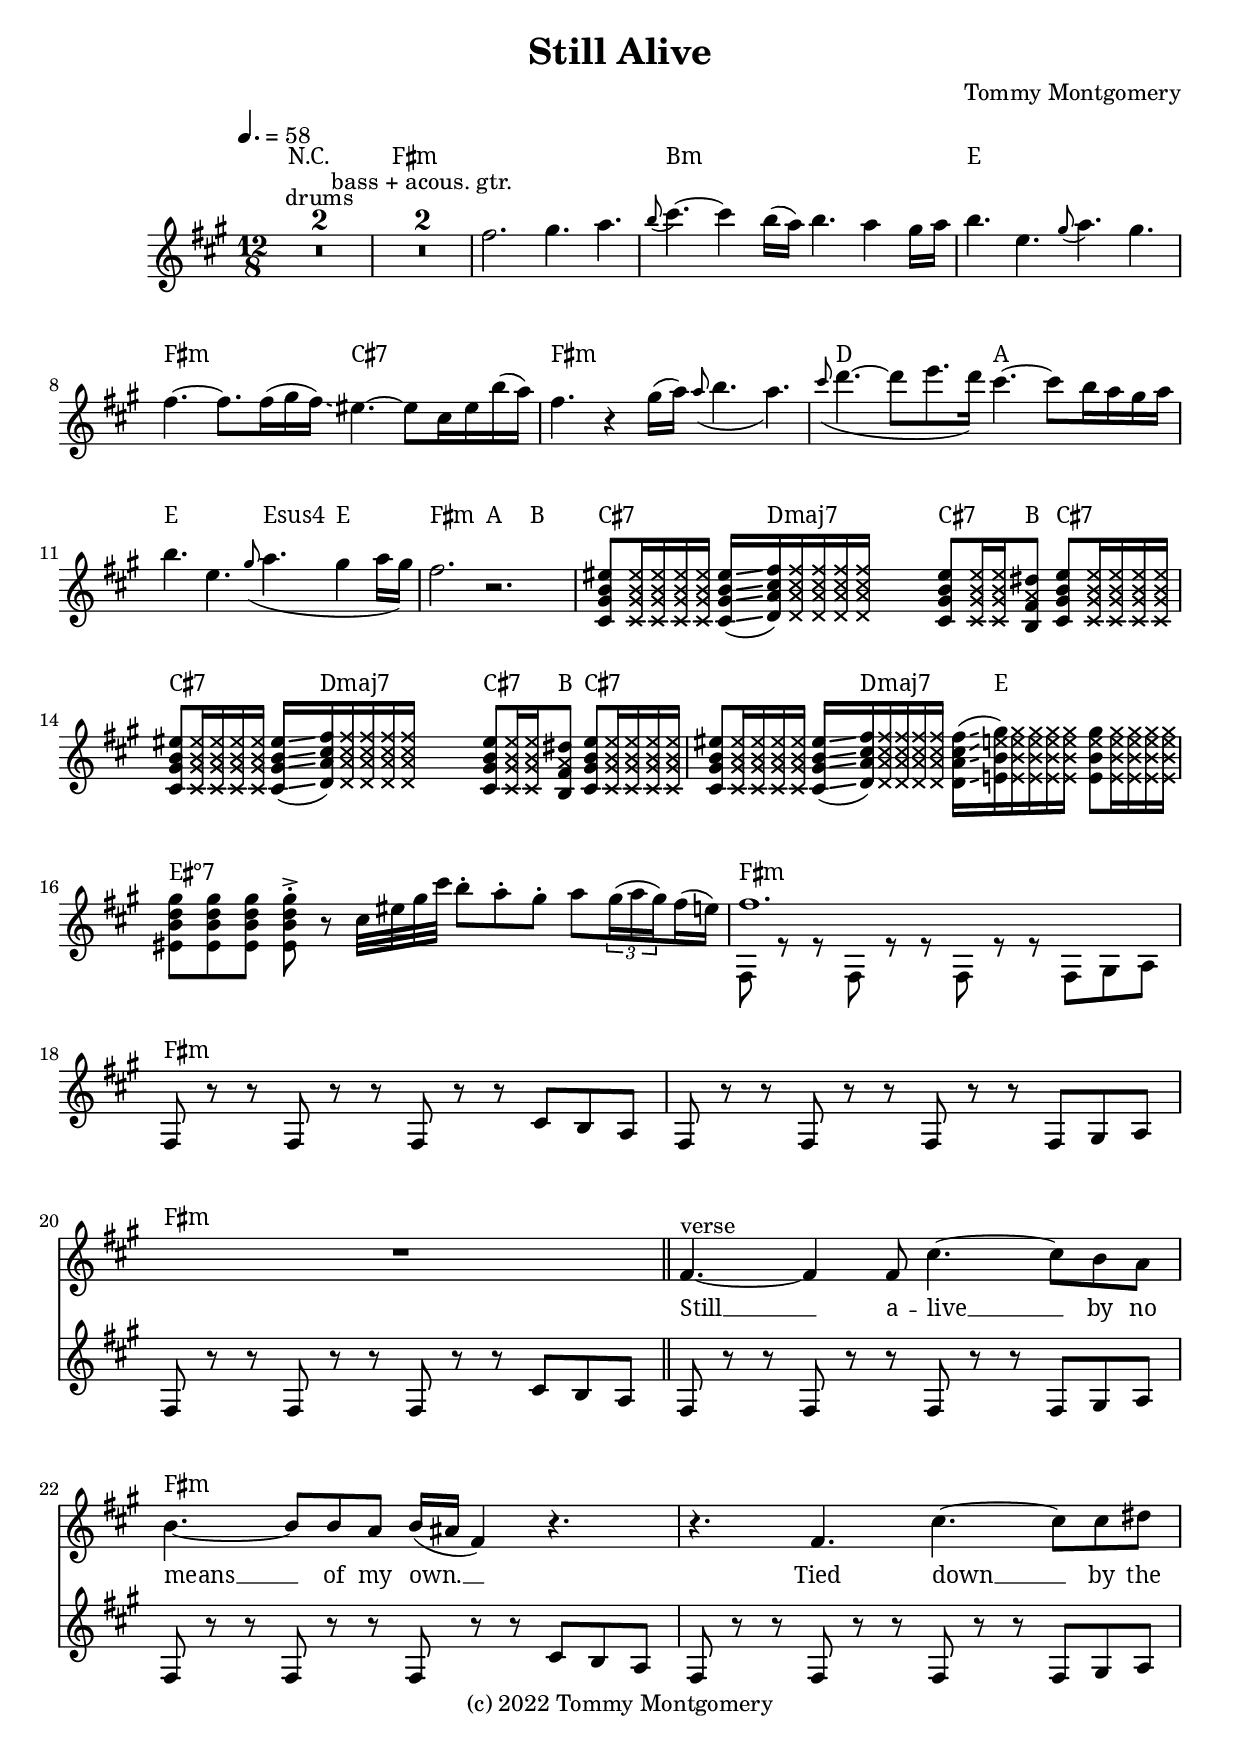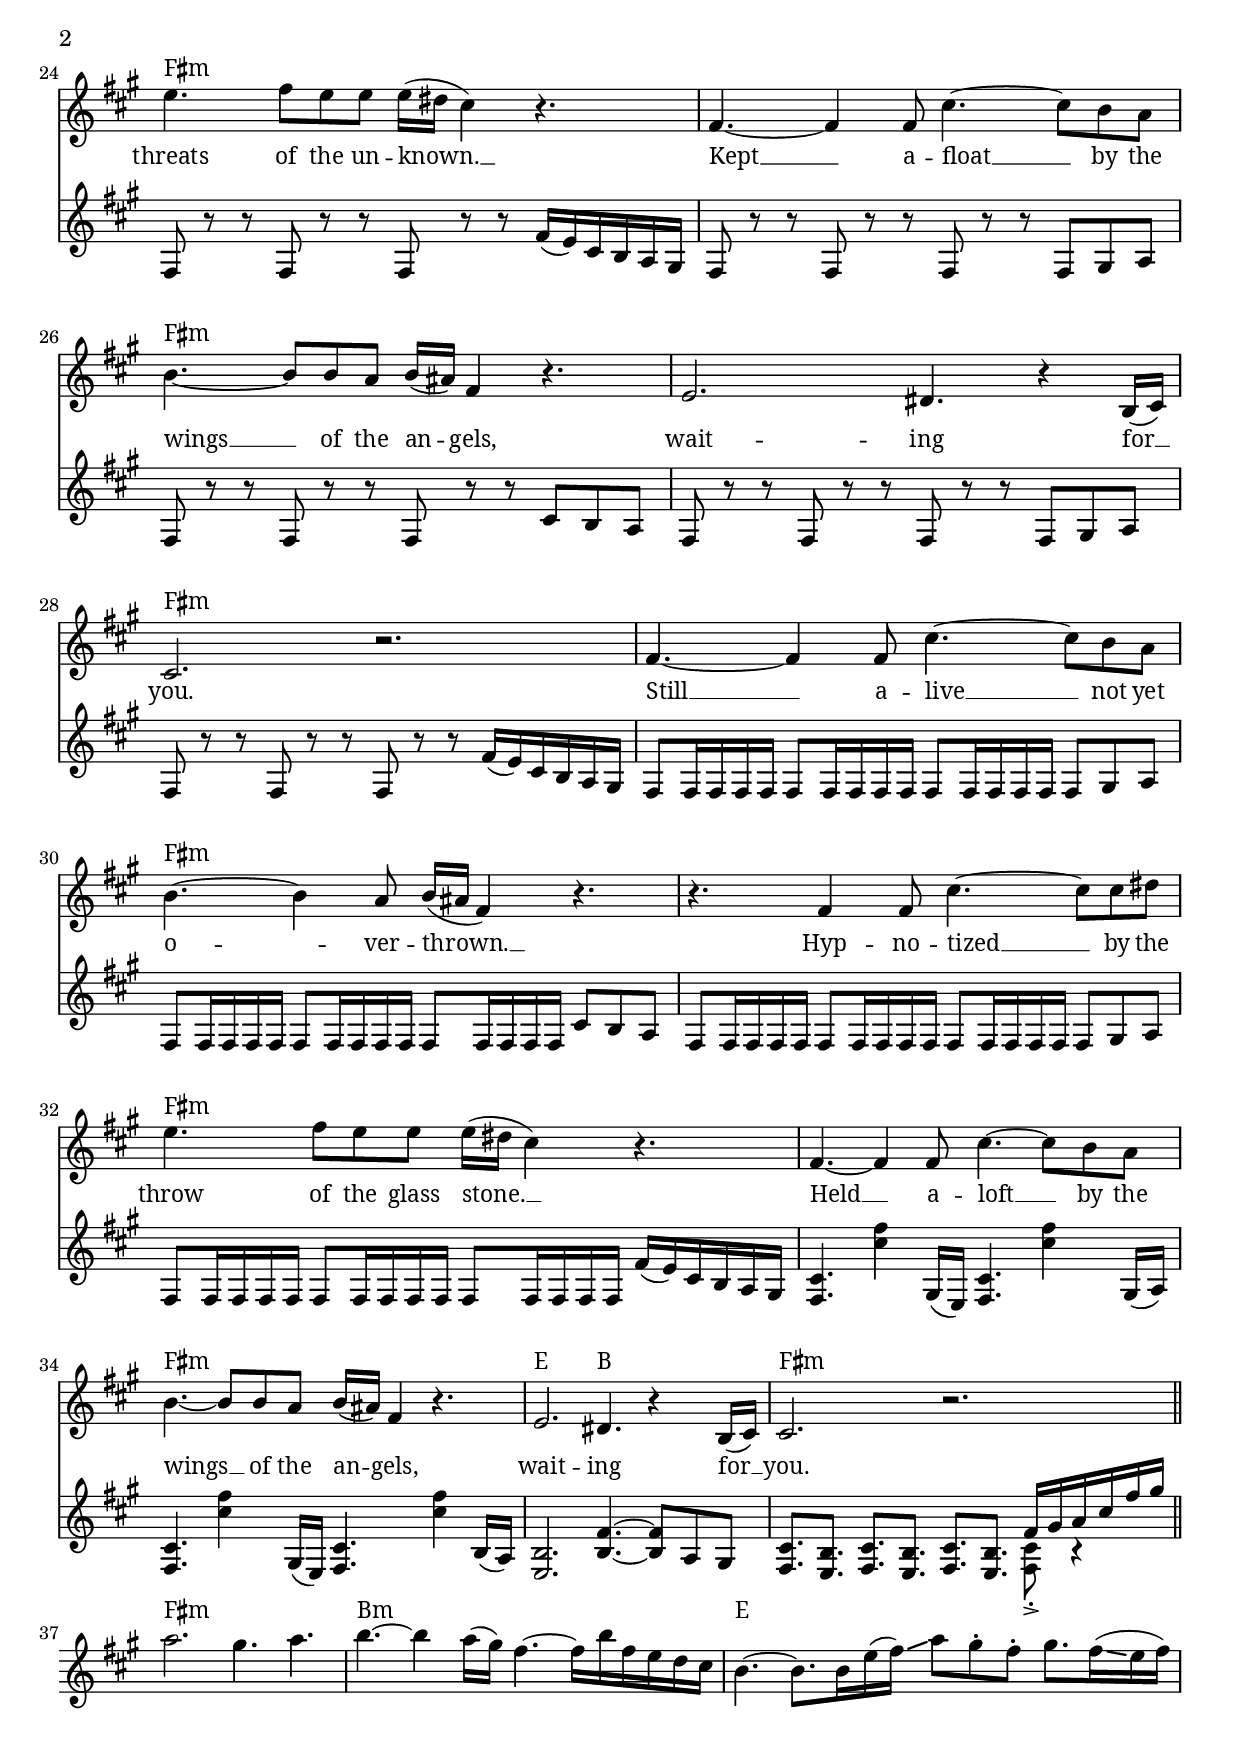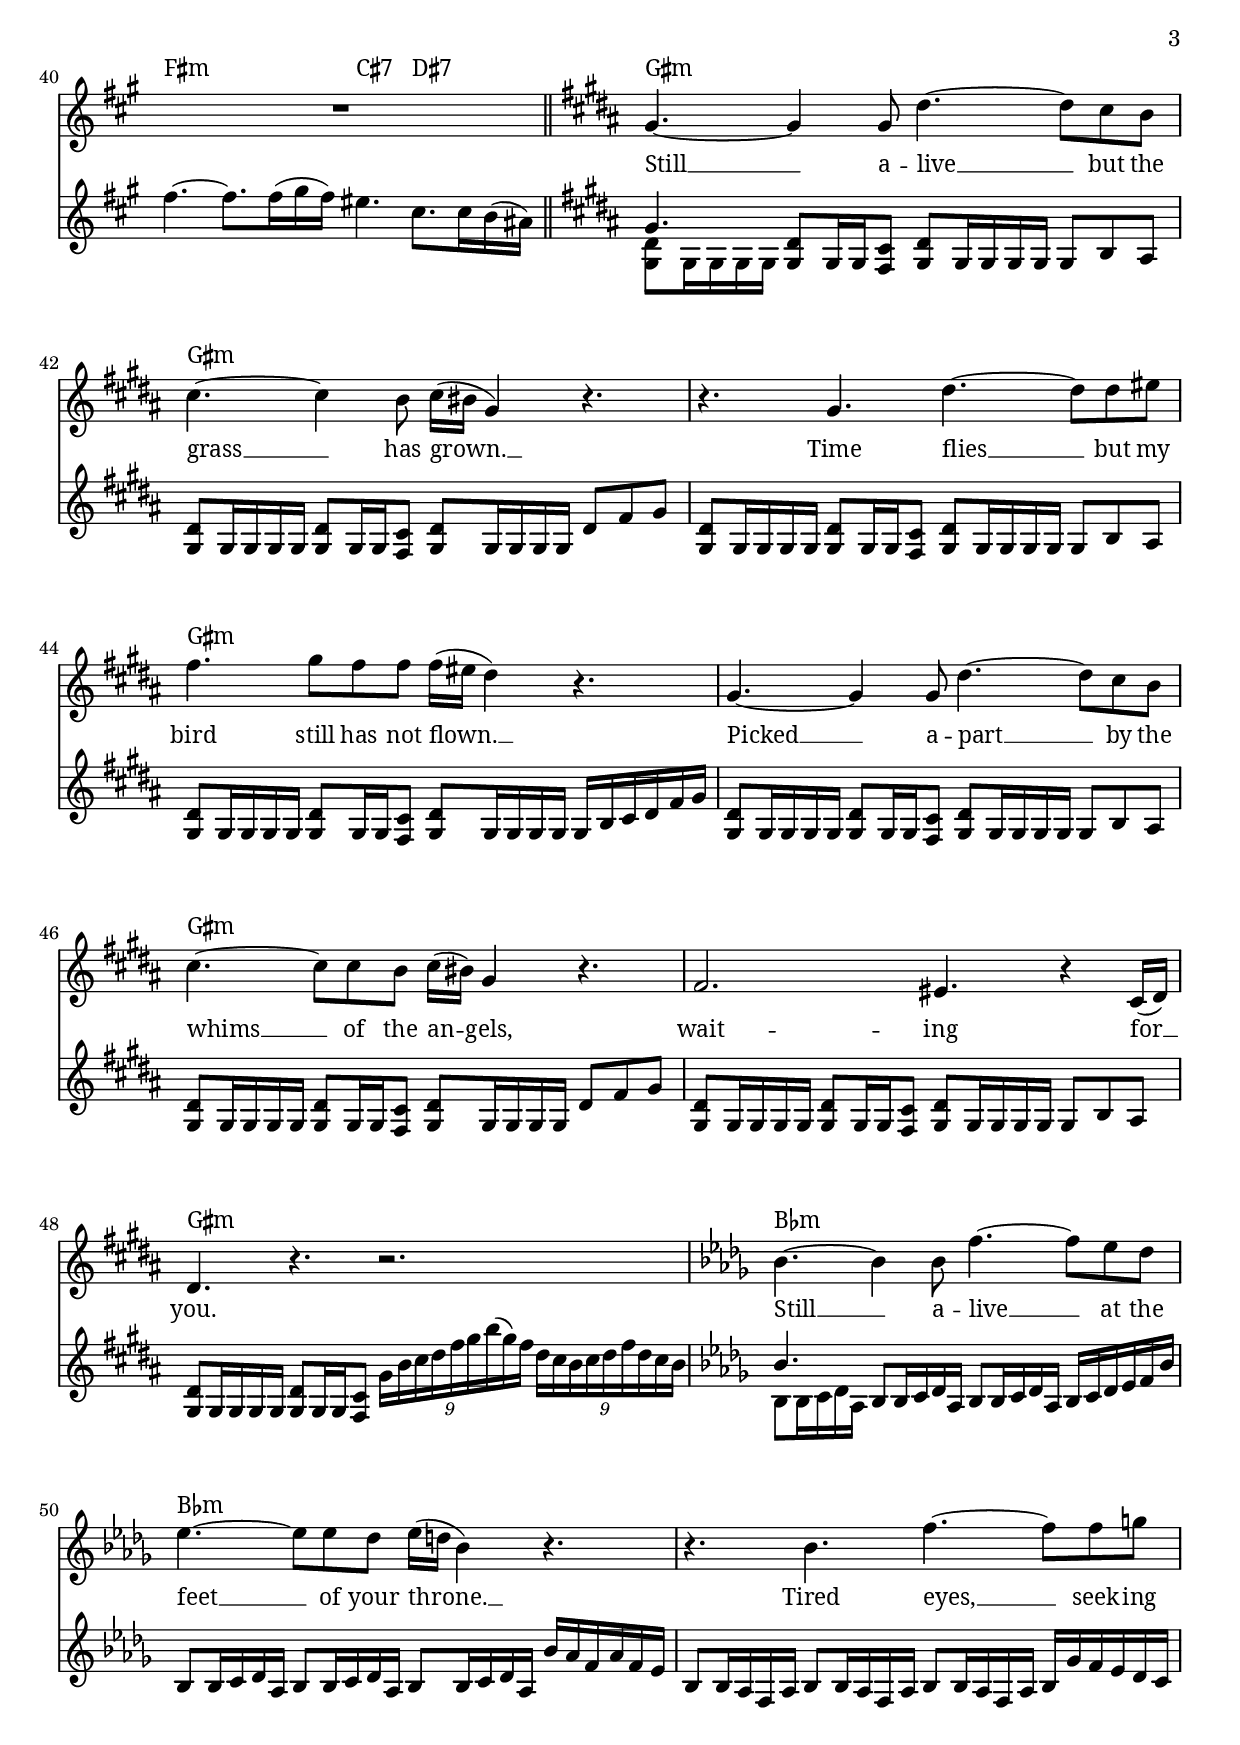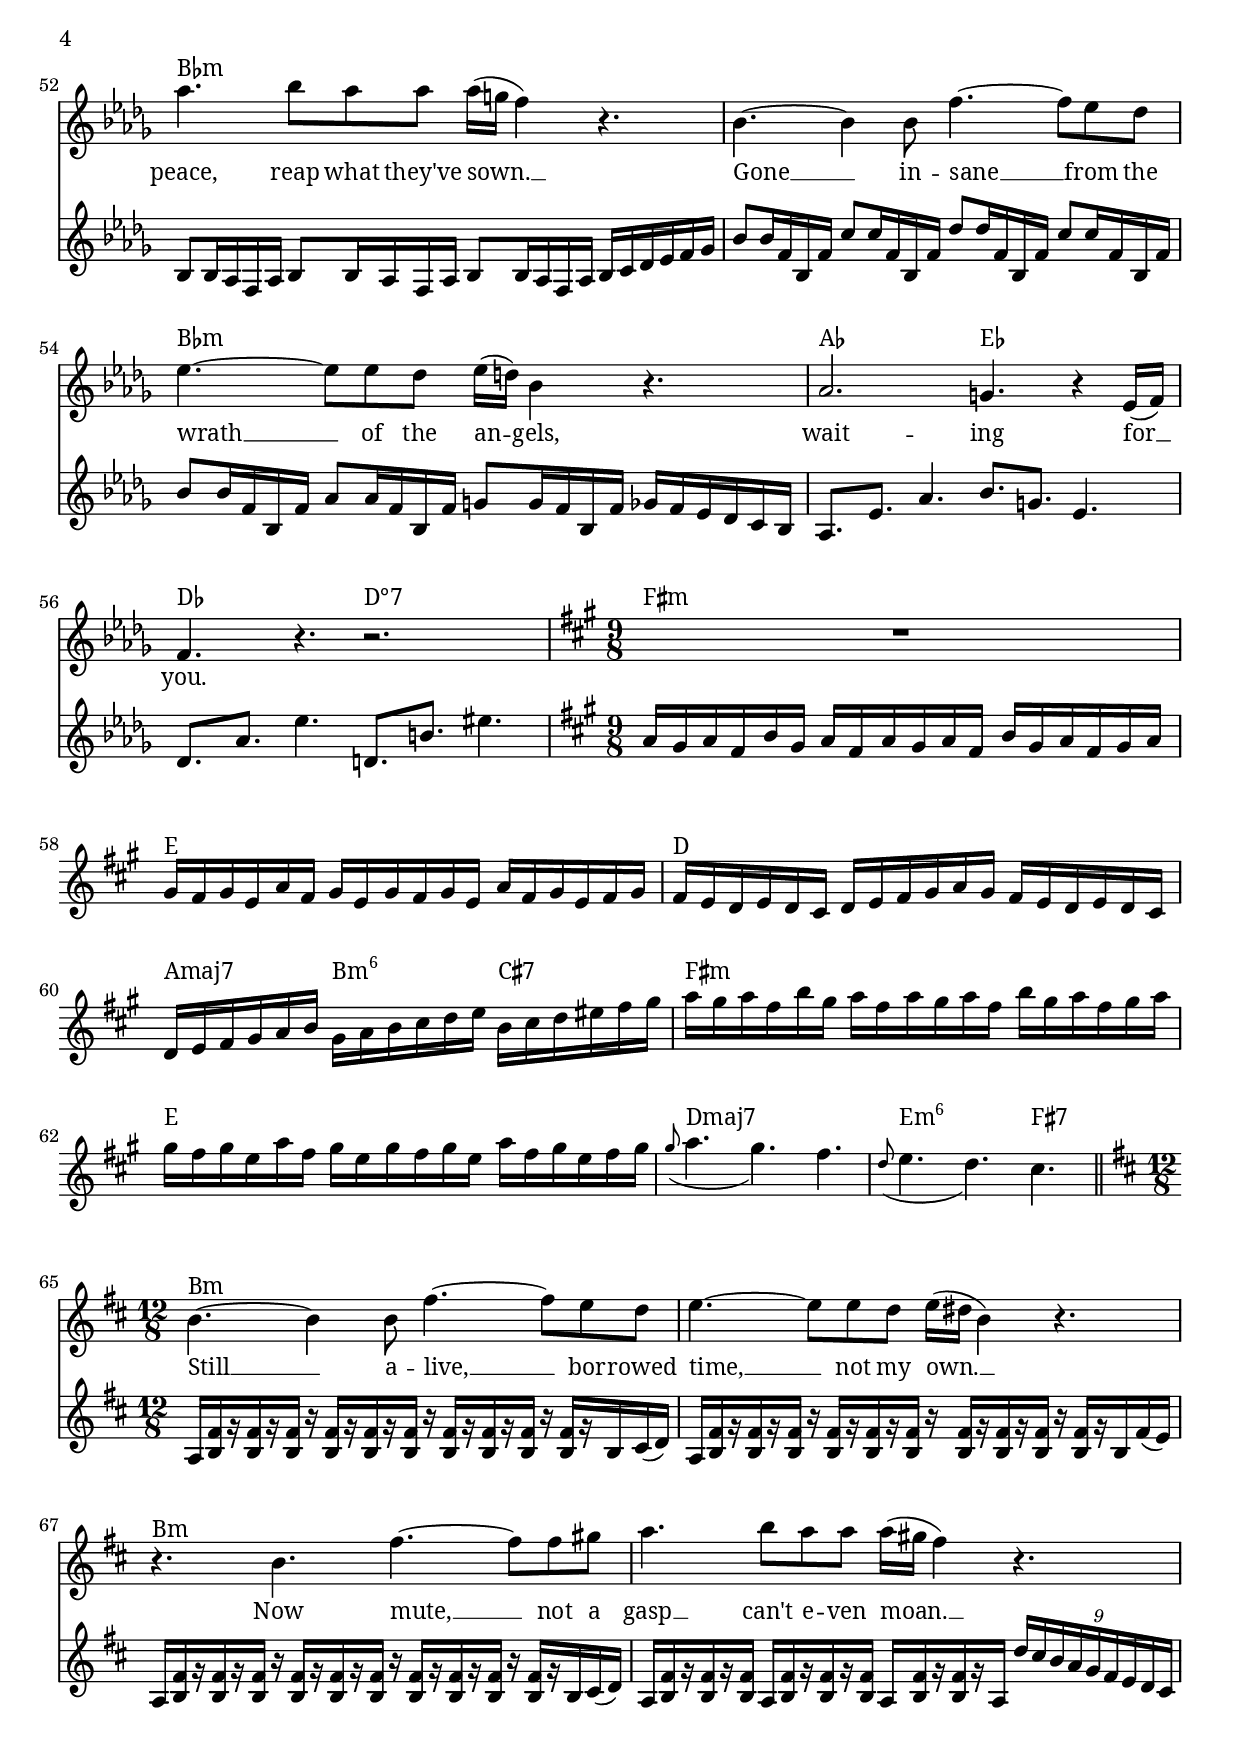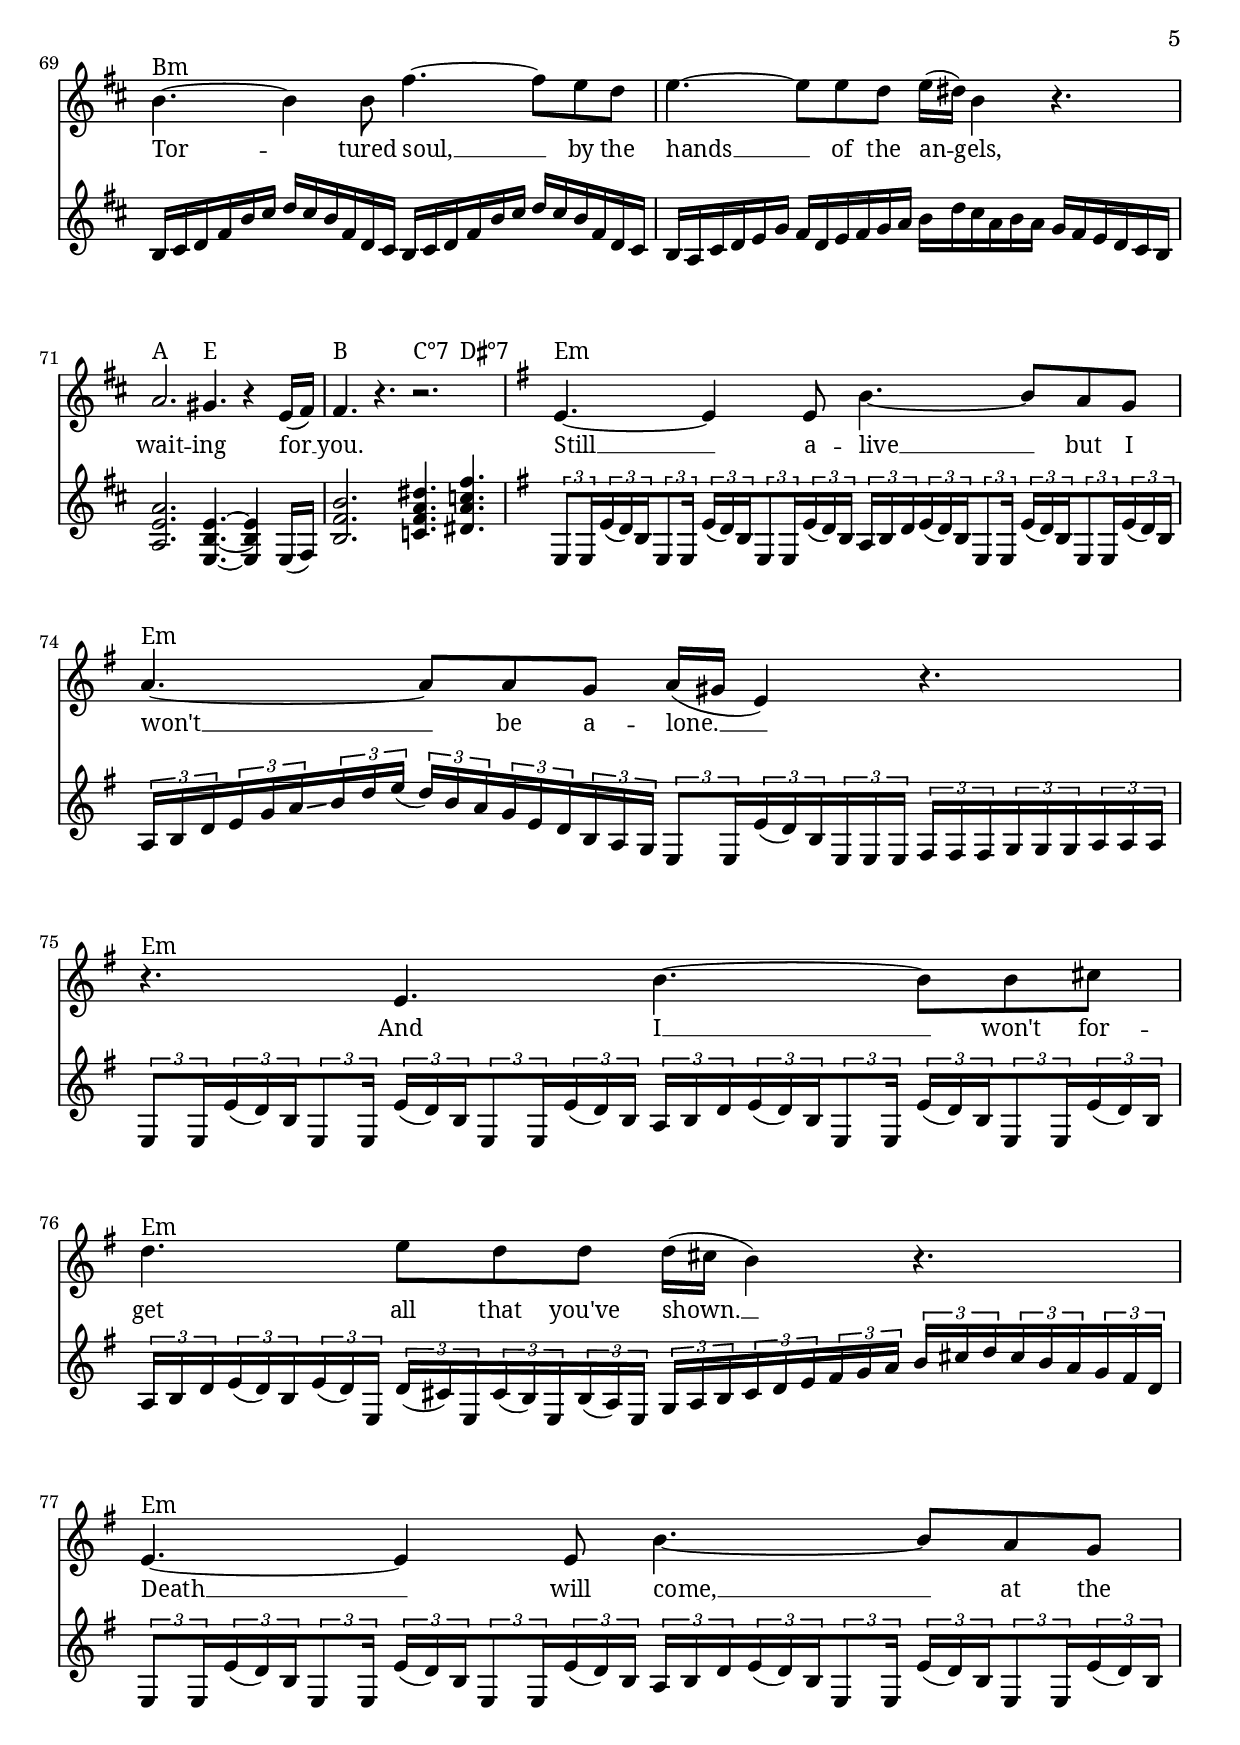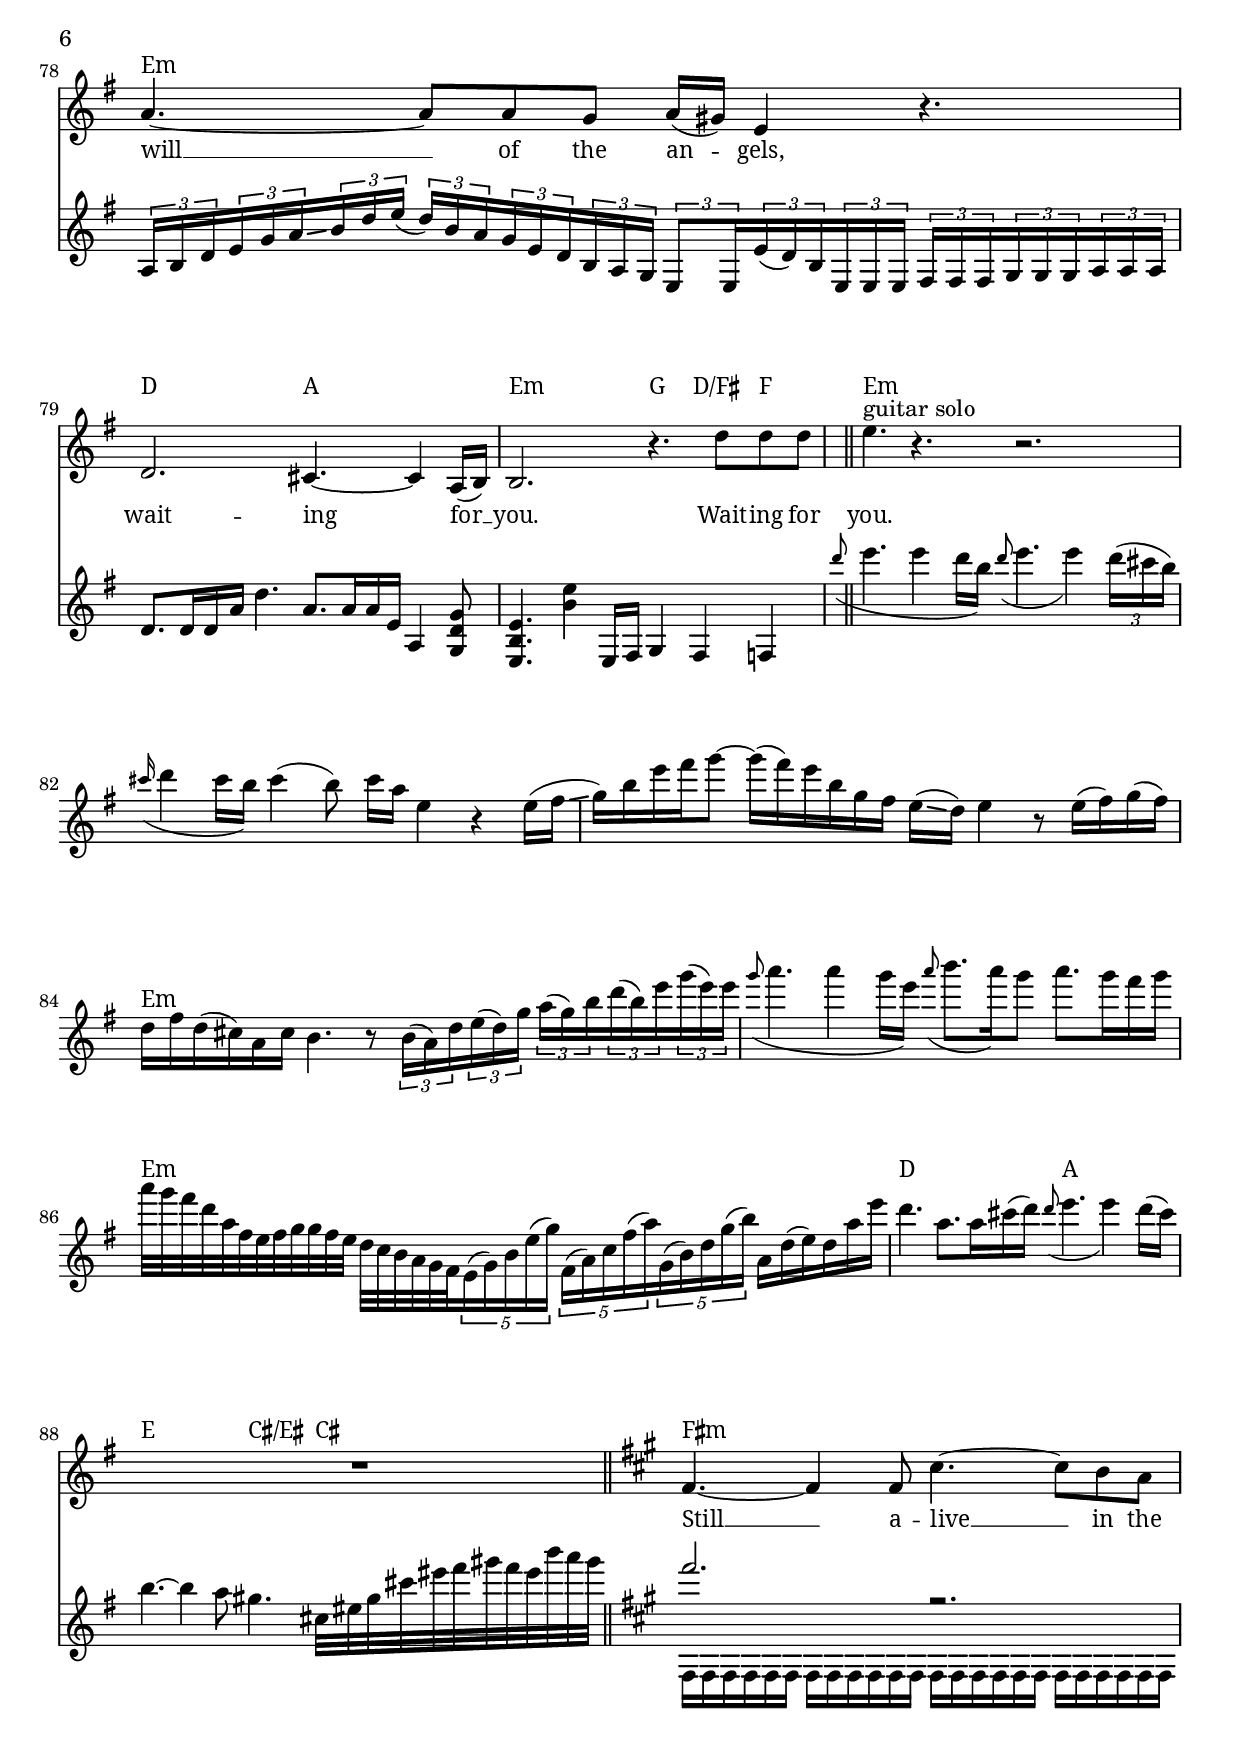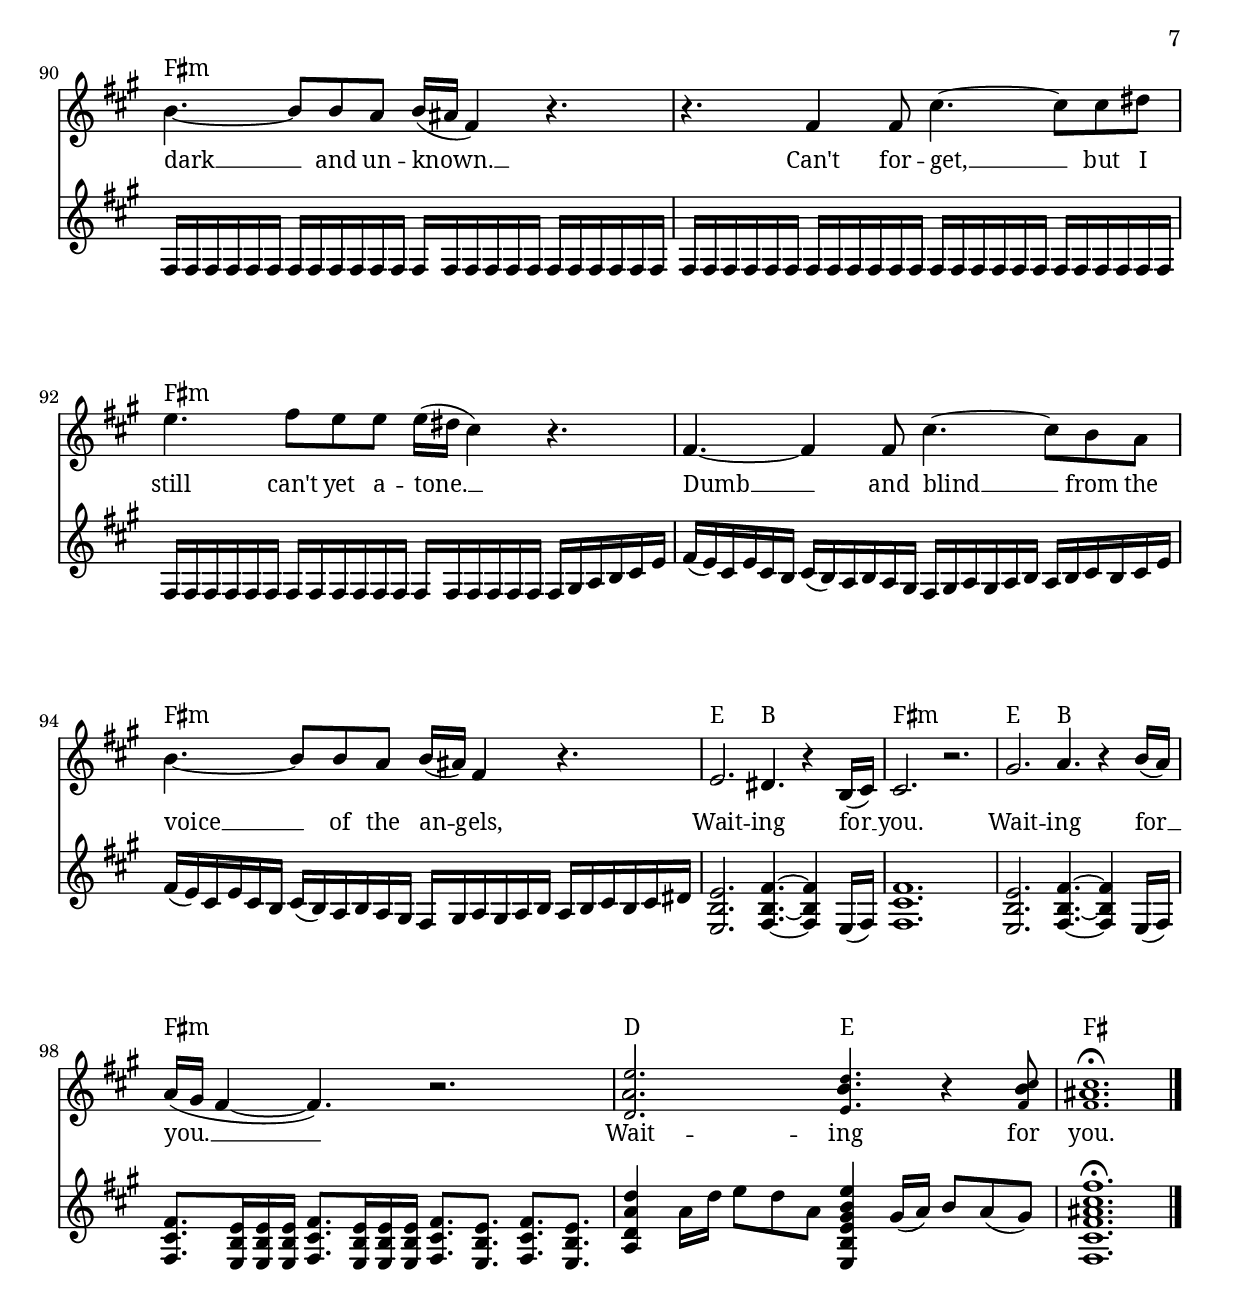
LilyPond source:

\version "2.22.1"
\language "english"

\header {
  title = "Still Alive"
  composer = "Tommy Montgomery"
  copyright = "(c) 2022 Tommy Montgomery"
}

global = {
  \key fs \minor
  \set Staff.printKeyCancellation = ##f
  \numericTimeSignature
  \compressEmptyMeasures
  \omit Voice.StringNumber
  % \override TupletBracket #'bracket-visibility = #'if-no-beam
  \override MultiMeasureRest.expand-limit = #3
  \override Score.ChordName.font-name = #"Noto Serif"
  \override Score.ChordName.font-size = #0
  \override Score.LyricText.font-name = #"Noto Serif"
  \override Score.LyricText.font-size = #0
}


guitar = \relative c'' {
  \tempo 4. = 58
  %{ \partial 2 \grace { e8\glissando( } fs16 e) cs b\glissando( a) e\glissando( fs) e, ~ | \bar "||"

  e8 <fs cs' fs> \xNotesOn <e a d>16 q q \xNotesOff e ~ e8 <fs cs' fs> \xNotesOn <e a d>16 q q \xNotesOff e ~ |
  e8 <fs cs' fs> \xNotesOn <e a d>16 q q \xNotesOff e ~ e fs cs' e fs c a' e, ~ |
  e8 <fs cs' fs> \xNotesOn <e a d>16 q q \xNotesOff e ~ e8 <fs cs' fs> \xNotesOn <e a d>16 q q \xNotesOff e ~ |
  e8 <fs cs' fs> \xNotesOn <e a d>16 q q \xNotesOff e ~ e fs cs' fs, c' b a e ~ |

  e8 <fs cs' fs> \xNotesOn <e a d>16 q q \xNotesOff e ~ e8 <fs cs' fs> \xNotesOn <e a d>16 q q \xNotesOff e ~ |
  e8 <fs cs' fs> \xNotesOn <e a d>16 q q \xNotesOff e ~ e fs cs' e fs g,8.-> ~ |
  g8 <fs cs' fs> \xNotesOn <e a d>16 q q \xNotesOff e ~ e8 <fs cs' fs> \xNotesOn <e a d>16 q q \xNotesOff e ~ |
  e8 <fs cs' fs> \xNotesOn <e a d>16 q q \xNotesOff e ~ e g as cs e cs as g |

  \repeat unfold 3 { e fs cs' fs, c' b fs as e fs a fs gs g fs f | }
  e fs cs' fs, e'( fs) fs, fs'' ~ fs( e) cs b\glissando( a) e\glissando( fs) e, ~ |
  \repeat unfold 2 { e fs! cs'! fs, c' b fs as e fs a fs gs! g fs f | }
   e fs! cs'! fs, c' b fs as e fs a fs gs! g fs e\laissezVibrer |
   <<
     { r8 r16 fs32 fs fs16 gs a cs fs cs gs' cs, a' fs cs' a | } \\
     { e,8 <fs cs' fs> r4 r2 | }
   >>

   \b ar "||"
  %}

   \time 12/8
%  \tempo  \markup {
%      \concat {
%        \smaller \general-align #Y #DOWN \note {8} #1
%        " = "
%        \smaller \general-align #Y #DOWN \note {8} #1
%      }
%    }

   % \grace s16 \set Score.tempoHideNote = ##t \tempo 4. = 53

   R1.*2^"drums" |

   R1.*2^"bass + acous. gtr." |


   fs2. gs4. a | \grace b8( cs4.) ~ cs4 b16( a) b4.a4 gs16 a |
   b4. e, \grace gs8( a4.) gs | fs4. ~ fs8. fs16( gs fs\glissando) es4. ~ es8 cs16 es b'( a) |

   fs4. r4 gs16( a) \grace a8( b4. a) | \grace cs8( d4. ~ d8 e8. d16) cs4. ~ cs8 b16 a gs a  |
   b4. e, \grace gs8( a4. gs4 a16 gs) | fs2. r2. |

  \repeat unfold 2 {
     <cs, gs' b es>8 \xNotesOn q16 q q q \xNotesOff q\glissando( <d a' cs fs>) \xNotesOn q16 q q q \xNotesOff
     <cs gs' b es>8 \xNotesOn q16 q \xNotesOff <b fs' \xNote a ds>8 <cs gs' b es> \xNotesOn q16 q q q \xNotesOff |
  }
  <cs gs' b es>8 \xNotesOn q16 q q q \xNotesOff q\glissando( <d a' cs fs>) \xNotesOn q16 q q q \xNotesOff
  q\glissando( <e! b' \xNote e gs>) \xNotesOn q q q q \xNotesOff q8 \xNotesOn q16 q q q \xNotesOff |
  <es b' d gs>8 q q q->-. r8 cs'32 es gs cs b8-. a-. gs-.

  a[ \tuplet 3/2 { gs16( a \set stemRightBeamCount = #1 gs) } \set stemLeftBeamCount = #1 fs16( e)] |



  % <<
%     { fs2. } \\
%     { fs,,8 fs16 fs fs e fs8 fs16 fs fs e }
%   >>
%   fs8 fs16 fs fs e fs a b cs e fs |
%   \repeat unfold 3 { fs,8 fs16 fs fs e } fs' e cs b a gs |
%   \repeat unfold 3 { fs8 fs16 fs fs e } fs a b cs e fs |
%   <a, e' a>2.
%   <<
%     { fs'16 b cs e fs b cs e fs b a gs } \\
%     { <b,,, fs' b>4. e'16( ds) cs( b) a gs | }
%   >>
%
%   fs''2. \ottava #1  gs4. a | \grace cs8( d4.) ~ d8. cs16 d b cs4 \tuplet 3/2 { cs16( d cs) } b8 e,16 fs gs a |
%   b4. e, \grace gs8( a4. gs8.)( a32 gs fs16) e | fs4. r4. r es,16 gs a\glissando( b) cs( e!) |
%
%   fs4. ~ fs8. cs16 fs gs a8. cs,16 fs a gs8. fs16 gs a | \grace cs8( d4.) ~ d8 \grace d8( e8. d16) cs4. b8. a16 gs a |
%   b4. gs4. e8. e,32 gs b e gs a b a gs cs b a b a gs fs e gs | fs4. r8. cs16 fs gs a8. e16 gs a b8. a16 gs fs |
%
%   es4. \ottava #0 r4. r2. |
%
%
%   <cs,, gs' b es>8 \xNotesOn q16 q q q \xNotesOff q\glissando( <d a' cs fs>) \xNotesOn q16 q q q \xNotesOff
%   <cs gs' b es>8 \xNotesOn q16 q \xNotesOff <b fs' \xNote a ds>8 <cs gs' b es> \xNotesOn q16 q q q \xNotesOff |
%
%   <cs gs' b es>8 \xNotesOn q16 q q q \xNotesOff q\glissando( <d a' cs fs>) \xNotesOn q16 q q q \xNotesOff
%   q\glissando( <e! b' \xNote e gs>) \xNotesOn q q q q \xNotesOff q8 \xNotesOn q16 q q q \xNotesOff |
%
%   <es b' d gs>8 q q q q q <cs gs' cs>-.-> r r r4. |


  <<
    { fs1. | } \\
    { fs,,8 r r fs r r fs r r fs gs a | }
  >>

  fs r r fs r r fs r r cs' b a |
  fs r r fs r r fs r r fs gs a |
  fs r r fs r r fs r r cs' b a |

  \repeat unfold 2 {
    fs8 r r fs r r fs r r fs gs a |
    fs r r fs r r fs r r cs' b a |
    fs r r fs r r fs r r fs gs a |
    fs r r fs r r fs r r fs'16( e) cs b a gs |
  }

 %  \repeat unfold 3 {
%     fs8 r r fs r r fs r r fs gs a |
%     fs r r fs r r fs r r cs' b a |
%     fs r r fs r r fs r r fs gs a |
%     fs r r fs r r fs r r fs'16( e) cs b a gs |
%   }

  \repeat unfold 3 { fs8 fs16 fs fs fs } fs8 gs a |
  \repeat unfold 3 { fs8 fs16 fs fs fs } cs'8 b a |
  \repeat unfold 3 { fs8 fs16 fs fs fs } fs8 gs a |
  \repeat unfold 3 { fs8 fs16 fs fs fs } fs'16( e) cs b a gs |

  <fs cs'>4. <cs'' fs>4 gs,16( e) <fs cs'>4. <cs'' fs>4 gs,16( a) |
  <fs cs'>4. <cs'' fs>4 gs,16( e) <fs cs'>4. <cs'' fs>4 b,16( a) |
  <e b'>2. <b' fs'>4. ~ q8 a gs |
  \repeat unfold 3 { <fs cs'>8. <e b'> }
  <<
    { fs'16 gs a cs fs gs } \\
    { <fs,, cs'>8-.-> r4 }
  >> |  \bar "||"

  a''2. gs4. a | b4. ~ b4 a16( gs) fs4. ~ fs16 b fs e d cs |
  b4. ~ b8. b16 e( fs)\glissando a8 gs-. fs-. gs8. fs16\glissando( e fs) |
  fs4. ~ fs8. fs16( gs fs) es4. cs8. cs16 b( as) |

   \bar "||"

   \key gs \minor

  <<
    { gs4. } \\
    { <gs, ds'>8 gs16 gs gs gs }
  >>
  <gs ds'>8 gs16 gs <fs cs'>8 <gs ds'>8 gs16 gs gs gs gs8 b as |
  <gs ds'>8 gs16 gs gs gs <gs ds'>8 gs16 gs <fs cs'>8 <gs ds'>8 gs16 gs gs gs ds'8 fs gs |
  <gs, ds'>8 gs16 gs gs gs <gs ds'>8 gs16 gs <fs cs'>8 <gs ds'>8 gs16 gs gs gs gs8 b as |
  <gs ds'>8 gs16 gs gs gs <gs ds'>8 gs16 gs <fs cs'>8 <gs ds'>8 gs16 gs gs gs gs16 b cs ds fs gs |

  <gs, ds'>8 gs16 gs gs gs <gs ds'>8 gs16 gs <fs cs'>8 <gs ds'>8 gs16 gs gs gs gs8 b as |
  <gs ds'>8 gs16 gs gs gs <gs ds'>8 gs16 gs <fs cs'>8 <gs ds'>8 gs16 gs gs gs ds'8 fs gs |
  <gs, ds'>8 gs16 gs gs gs <gs ds'>8 gs16 gs <fs cs'>8 <gs ds'>8 gs16 gs gs gs gs8 b as |

  <gs ds'>8 gs16 gs gs gs <gs ds'>8 gs16 gs <fs cs'>8
    \tuplet 9/6 4. {
      gs'16 b cs ds fs gs b( gs) fs
      ds cs b cs ds fs ds cs b
    }
  |

  \key bf \minor

  <<
    { bf4. } \\
    { bf,8 bf16 c df af }
  >>
  bf8 bf16 c df af bf8 bf16 c df af bf c df ef f bf |
  \repeat unfold 3 { bf,8 bf16 c df af } bf' af f af f ef |
  \repeat unfold 3 { bf8 bf16 af f af } bf gf' f ef df c |
  \repeat unfold 3 { bf8 bf16 af f af } bf c df ef f gf |

  bf8 bf16 f bf, f' c'8 c16 f, bf, f' df'8 df16 f, bf, f' c'8 c16 f, bf, f' |
  bf8 bf16 f bf, f' af8 af16 f bf, f' g8 g16 f bf, f' gf f ef df c bf |

  af8. ef' af4. bf8. g ef4. | df8. af' ef'4. d,8. b' es4. |


  \key fs \minor
  \time 9/8
  a,16 gs a fs b gs a fs a gs a fs b gs a fs gs a |
  gs fs gs e a fs gs e gs fs gs e a fs gs e fs gs |
  fs e d e d cs   d e fs gs a gs  fs e d e d cs   |
  d e fs gs a b   gs a b cs d e   b cs d es fs gs  |

  a gs a fs b gs a fs a gs a fs b gs a fs gs a |
  gs fs gs e a fs gs e gs fs gs e a fs gs e fs gs |
  \grace gs8( a4. gs) fs |
  \grace d8( e4. d) cs |

  \time 12/8
  \key b \minor
  %{
  \tempo \markup {
    \concat {
      \smaller \general-align #Y #DOWN \note {4.} #1
      " = "
      \smaller \general-align #Y #DOWN \note {2.} #1
    }
  }


  \grace s16 \set Score.tempoHideNote = ##t \tempo 4. = 106

   \repeat unfold 4 { b,8 b16 b b8 b b b } |


   b8 b16 b b8 fs'8 e d b b16 b b8 cs d a |
   b8 b16 b b8 fs'8 e d b g fs e g a |
   b8 b16 b b8 fs'8 e d b b16 b b8 cs d a |
   b8 b16 b b8 fs'8 e d b g fs e fs g |

   a8 a16 a a8 fs' g d a a16 a a8 e' fs g |
   a,8 a16 a a8 fs' g d e fs g a g fs |
   a,8 a16 a a8 fs' g d a a16 a a8 e' fs g |
   a,8 a16 a a8 fs' g d e fs g a16 g fs e d cs |
  %}

  \bar "||"

  a,16[ <b fs'>16 r <b fs'> r <b fs'>] r <b fs'>[ r <b fs'> r <b fs'>] r <b fs'>[ r <b fs'> r <b fs'>] r <b fs'>[ r b cs( d)] |
  a[ <b fs'>16 r <b fs'> r <b fs'>] r <b fs'>[ r <b fs'> r <b fs'>] r <b fs'>[ r <b fs'> r <b fs'>] r <b fs'>[ r b fs'( e)] |
  a,[ <b fs'>16 r <b fs'> r <b fs'>] r <b fs'>[ r <b fs'> r <b fs'>] r <b fs'>[ r <b fs'> r <b fs'>] r <b fs'>[ r b cs( d)] |
  a[ <b fs'>16 r <b fs'> r <b fs'>] a[ <b fs'> r <b fs'> r <b fs'>] a[ <b fs'> r <b fs'> r a] \tuplet 9/6 { d' cs b a g fs e d cs } |

  \repeat unfold 2 { b cs d fs b cs d cs b fs d cs } |
  b a cs d e g fs d e fs g a b d cs a b a g fs e d cs b |
  <a e' a>2. <e b' e>4. ~ q4 e16( fs) |
  <b fs' b>2. <c fs a ds>4. <ds a' c fs> |

  \key e \minor
  \tuplet 3/2 8 {
    e,8 e16 e'( d) b
    e,8 e16 e'16( d) b
    e,8 e16 e'16( d) b
    a b d e( d) b

    e,8 e16 e'( d) b
    e,8 e16 e'16( d) b
    a b d e g a\glissando
    b d e( d) b a
    g e d b a g

    e8 e16 e'( d) b
    e,16 e e fs fs fs
    g g g a a a
  }

  \tuplet 3/2 8 {
    e8 e16 e'( d) b
    e,8 e16 e'16( d) b
    e,8 e16 e'16( d) b
    a b d e( d) b

    e,8 e16 e'( d) b
    e,8 e16 e'16( d) b
    a b d e( d) b
    e( d) e, d'( cs) e,
    cs'( b) e, b'( a) e

    g a b cs d e
    fs g a b cs d
    cs b a g fs d
  }

  \tuplet 3/2 8 {
    e,8 e16 e'( d) b
    e,8 e16 e'16( d) b
    e,8 e16 e'16( d) b
    a b d e( d) b

    e,8 e16 e'( d) b
    e,8 e16 e'16( d) b
    a b d e g a\glissando
    b d e( d) b a
    g e d b a g

    e8 e16 e'( d) b
    e,16 e e fs fs fs
    g g g a a a
  } |

  d8. d16 d a' d4. a8. a16 a e a,4 <g d' g>8 |
  <e b' e>4. <b'' e>4 e,,16 fs g4 fs f |

  \grace d'''8( e4. e4 d16 b) \grace d8( e4. e4) \tuplet 3/2 { d16( cs b) } |
  \grace cs( d4 cs16 b) cs4( b8) cs16 a e4 r4 e16( fs\glissando |
  g) b e fs g8 ~ g16( fs) e b g fs e\glissando( d) e4 r8 e16( fs) g( fs) |
  d fs d( cs) a cs b4. r8 \tuplet 3/2 8 {
    b16( a) d e( d) g
    a( g) b d( b) e
    g( e) e
  }

  \grace g8( a4. a4 g16 e) \grace a8( b8. a16) g8 a8. g16 fs g |
  a32 g fs d a fs e fs g g fs e d c b a g fs
  \tuplet 5/3 8. {
    e16( g) b e( g)
    fs,( a) c fs( a)
    g,( b) d g( b)
  }
  a, d( e) d a' e' |
  d4. a8. a16 cs( d) \grace d8( e4. e4) d16( cs) |
  b4. ~ b4 a8 gs4. cs,32 es gs cs es fs gs fs es b' a gs |

  \key fs \minor

  <<
    { fs2. r2. } \\
    { \repeat unfold 24 fs,,,16 }
  >>

  \repeat unfold 24 fs16 |
  \repeat unfold 24 fs16 |
  \repeat unfold 18 fs16 fs gs a b cs e |
  fs( e) cs e cs b cs( b) a b a gs fs gs a gs a b a b cs b cs e |
  fs( e) cs e cs b cs( b) a b a gs fs gs a gs a b a b cs b cs ds |

  <e, b' e>2. <fs b fs'>4. ~ q4 e16( fs) |
  <fs cs' fs>1. |
  <e b' e>2. <fs b fs'>4. ~ q4 e16( fs) |
  <fs cs' fs>8. <e b' e>16 q q <fs cs' fs>8. <e b' e>16 q q <fs cs' fs>8. <e b' e> <fs cs' fs>8. <e b' e> |

  <a d a' d>4 a'16 d e8 d a <e, b' e gs b e>4 gs'16( a) b8 a( gs) |

  <fs, cs' fs as cs fs>1.\fermata |
}

vocalMelody = \relative c' {


   R1.*4 |
   R1.*8 |
   R1.*8 |


   \bar "||"
   fs4.^"verse" ~ fs4 fs8 cs'4. ~ cs8 b a | b4. ~ b8 b a b16( as fs4) r4. |
   r4. fs cs' ~ cs8 cs ds | e4. fs8 e e e16( ds cs4) r4. |
   fs,4. ~ fs4 fs8 cs'4. ~ cs8 b a | b4. ~ b8 b a b16( as) fs4 r4. |
   e2. ds4. r4 b16( cs) | cs2. r2. |

   fs4. ~ fs4 fs8 cs'4. ~ cs8 b a | b4. ~ b4 a8 b16( as fs4) r4. |
   r4. fs4 fs8 cs'4. ~ cs8 cs ds | e4. fs8 e e e16( ds cs4) r4. |
   fs,4. ~ fs4 fs8 cs'4. ~ cs8 b a | b4. ~ b8 b a b16( as) fs4 r4. |
   e2. ds4. r4 b16( cs) | cs2. r2. |

   R1.*4 |

   \key gs \minor

   gs'4. ~ gs4 gs8 ds'4. ~ ds8 cs b | cs4. ~ cs4 b8 cs16( bs gs4) r4. |
   r4. gs4. ds'4. ~ ds8 ds es | fs4. gs8 fs fs fs16( es ds4) r4. |
   gs,4. ~ gs4 gs8 ds'4. ~ ds8 cs b | cs4. ~ cs8 cs b cs16( bs) gs4 r4. |
   fs2. es4. r4 cs16( ds) | ds4. r r2. |

   \key bf \minor

   bf'4. ~ bf4 bf8 f'4. ~ f8 ef df | ef4. ~ ef8 ef df ef16( d bf4) r4. |
   r4. bf4. f'4. ~ f8 f g | af4. bf8 af af af16( g f4) r4. |
   bf,4. ~ bf4 bf8 f'4. ~ f8 ef df | ef4. ~ ef8 ef df ef16( d) bf4 r4. |
   af2. g4. r4 ef16( f) | f4. r4. r2. |

   \key fs \minor
   R1*9/8*8 |

   \key b\minor
   b4. ~ b4 b8 fs'4. ~ fs8 e d | e4. ~ e8 e d e16( ds b4) r4. |
   r4. b4. fs'4. ~ fs8 fs gs | a4. b8 a a a16( gs fs4) r4. |
   b,4. ~ b4 b8 fs'4. ~ fs8 e d | e4. ~ e8 e d e16( ds) b4 r4. |
   a2. gs4. r4 e16( fs) | fs4. r4. r2. |

   \key e \minor
   e4. ~ e4 e8 b'4. ~ b8 a g | a4. ~ a8 a g a16( gs e4) r4. |
   r4. e4. b' ~ b8 b cs | d4. e8 d d d16( cs b4) r4. |
   e,4. ~ e4 e8 b'4. ~ b8 a g | a4. ~ a8 a g a16( gs) e4 r4. |
   d2. cs4. ~ cs4 a16( b) | b2. r4. d'8 d d |

   % guitar solo
   \bar "||"
   e4.^"guitar solo" r4. r2. |

   R1.*7 |

   \bar "||"

   \key fs \minor

   fs,4. ~ fs4 fs8 cs'4. ~ cs8 b a | b4. ~ b8 b a8 b16( as fs4) r4. |
   r4. fs4 fs8 cs'4. ~ cs8 cs ds | e4. fs8 e e e16( ds cs4) r4. |
   fs,4. ~ fs4 fs8 cs'4. ~ cs8 b a | b4. ~ b8 b a b16( as) fs4 r4. |
   e2. ds4. r4 b16( cs) | cs2. r2. |
   gs'2. a4. r4 b16( a) | a16( gs fs4 ~ fs4.) r2. |

   <\tweak font-size -2 d a' \tweak font-size -2 e'>2.
   <\tweak font-size -2 e b' \tweak font-size -2 d>4. r4
   <\tweak font-size -2 fs b \tweak font-size -2 cs>8 |
   <\tweak font-size -2 fs as \tweak font-size -2 cs>1.\fermata |

   \bar "|."
}

allTheLyrics = \lyricmode {
  Still __ a -- live __ by no means __ of my own. __
  Tied down __ by the threats of the un -- known. __
  Kept __ a -- float __ by the wings __ of the an -- gels,
  wait -- ing for __ you.

  Still __ a -- live __ not yet o -- ver -- thrown. __
  Hyp -- no -- tized __ by the throw of the glass stone. __
  Held __ a -- loft __ by the wings __ of the an -- gels,
  wait -- ing for __ you.

  Still __ a -- live __ but the grass __ has grown. __
  Time flies __ but my bird still has not flown. __
  Picked __ a -- part __ by the whims __ of the an -- gels,
  wait -- ing for __ you.

  Still __ a -- live __ at the feet __ of your throne. __
  Tired eyes, __ seek -- ing peace, reap what they've sown. __
  Gone __ in -- sane __ from the wrath __ of the an -- gels,
  wait -- ing for __ you.

  % --- %

  Still __ a -- live, __ bor -- rowed time, __ not my own. __
  Now mute, __ not a gasp __ can't e -- ven moan. __
  Tor -- tured soul, __ by the hands __ of the an -- gels,
  wait -- ing for __ you.

  Still __ a -- live __ but I won't __ be a -- lone. __
  And I __ won't for -- get all that you've shown. __
  Death __ will come, __ at the will __ of the an -- gels,
  wait -- ing for __ you.

  Wait -- ing for you.

  Still __ a -- live __ in the dark __ and un -- known. __
  Can't for -- get, __ but I still can't yet a -- tone. __
  Dumb __ and blind __ from the voice __ of the an -- gels,
  Wait -- ing for __ you.

  Wait -- ing for __ you. __
  Wait -- ing for you.
}

guitarStaff = \new Staff \with { midiInstrument = "distorted guitar" midiMaximumVolume = #0.6 } {
  \global
  \guitar
}

vox = \new Staff \with { midiInstrument = "voice oohs" midiMinimumVolume = #0.7 } {
  <<
    \new Voice = "vocalMelody" { \clef treble \global \vocalMelody }
    \new Lyrics \lyricsto "vocalMelody" {
      \allTheLyrics
    }
  >>
}

chordExceptionMusic = {
  <c e g b d'>1-\markup { "maj9" }
  <c e g b fs'>1-\markup { "maj7" \sharp "11" }
  <c ef f g bf>1-\markup { "m7sus4" }
  <c ef gf bff>1-\markup { "°7" }
  <c ef gf bf>1-\markup { \super { "ø7" } }
  <c e g d'>1-\markup { "add9" }
  <c ef g d'>1-\markup { "m(add9)" }
  <c e fs as>1-\markup { \super { \sharp "11" \sharp "13" } }
  <c g>1-\markup { "5" }
  <c e g bf>1-\markup { "7" }
  <c e g b>1-\markup { "maj7" }
  <c ef g bf>1-\markup { "m7" }
  <c f g>1-\markup { "sus4" }
  <c d g>1-\markup { "sus2" }
  <c e g bf df'>1-\markup { "7" \super { \flat "9" } }
  <c e g f'>1-\markup { "add11" }
}

chordExceptions = #(append
  (sequential-music-to-chord-exceptions chordExceptionMusic #t)
  ignatzekExceptions
)

chordValues = \chordmode {
  \set chordNameExceptions = #chordExceptions
  \set majorSevenSymbol = \markup "maj7"

  R1.*2 | fs:m |


  fs1.:m | b:m | e | fs2.:m cs:7 |
  fs1.:m | d2. a | e2. e4.:sus4 e | fs2.:m a4. b |

  \repeat unfold 2 { cs4.:7 q16 d4:maj7 q16 cs4:7 b8 cs4.:7 | }
  cs4.:7 q16 d4.:maj7 e4 q16 q4. | es1.:dim7 |

  fs1.:m | q | q | q |

  % verse 1
  fs1.:m | q | q | q | q | q | q | q |
  % verse 2
  fs1.:m | q | q | q | q | q | e2. b | fs1.:m |

  % interlude 1
  fs1.:m | b:m | e | fs2.:m cs4.:7 ds:7 |

  % verse 3
  gs1.:m | q | q | q | q | q | q | q |

  % verse 4
  bf1.:m | q | q | q | q | q | af2. ef | df2. d:dim7 |


  % interlude 2
  fs2.:m q4. | e2. q4. | d2. q4. | a:maj7 b:m6 cs:7 |
  fs2.:m q4. | e2. q4. | d2.:maj7 q4. | e2.:m6 fs4.:7 |

  b1.:m | q | q | q | q | q | a2. e | b2. c4.:dim7 ds:dim7 |

  e1.:m | q | q | q | q | q | d2. a | e:m g4 d:/fs f |

  % guitar solo
  e1.:m | q | q | q | q | q | d2. a | e cs4.:/es cs |

  % verse

  fs1.:m | q | q | q | q | q | e2. b | fs1.:m |
  e2. b | fs1.:m |
  d2. e | fs1. |
}

chordNames = \new ChordNames {
  \set chordChanges = ##t
  \set chordNameExceptions = #chordExceptions
  \chordValues
}

\score {
  <<
    \chordNames
    \vox
    \guitarStaff
  >>
  \layout {
    \context {
      \Staff \RemoveEmptyStaves
      \override Glissando.minimum-length = #4
      \override Glissando.springs-and-rods = #ly:spanner::set-spacing-rods
      \override Glissando.thickness = #2
      \override VerticalAxisGroup.remove-first = ##t
    }
  }
}

\score {
  \unfoldRepeats {
    <<
      % \vox
      \guitarStaff
    >>
  }
  \midi {}
}
